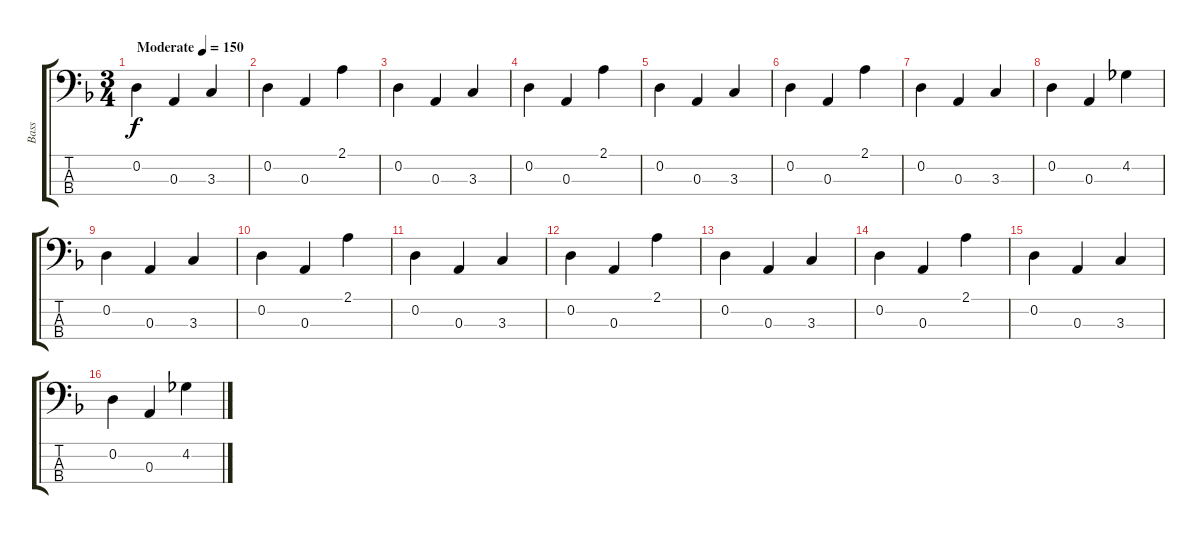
\track ("Bass" "Bass") {instrument electricbassfinger}
\staff {score tabs}
\tuning (G2 D2 A1 E1) {hide}
\ts (3 4)
\tempo (150 "Moderate")
\clef f4
\ks dminor
0.2.4{dy f instrument electricbassfinger} 0.3.4 3.3.4 |
0.2.4 0.3.4 2.1.4 |
0.2.4 0.3.4 3.3.4 |
0.2.4 0.3.4 2.1.4 |
0.2.4 0.3.4 3.3.4 |
0.2.4 0.3.4 2.1.4 |
0.2.4 0.3.4 3.3.4 |
0.2.4 0.3.4 4.2.4 |
0.2.4 0.3.4 3.3.4 |
0.2.4 0.3.4 2.1.4 |
0.2.4 0.3.4 3.3.4 |
0.2.4 0.3.4 2.1.4 |
0.2.4 0.3.4 3.3.4 |
0.2.4 0.3.4 2.1.4 |
0.2.4 0.3.4 3.3.4 |
0.2.4 0.3.4 4.2.4
